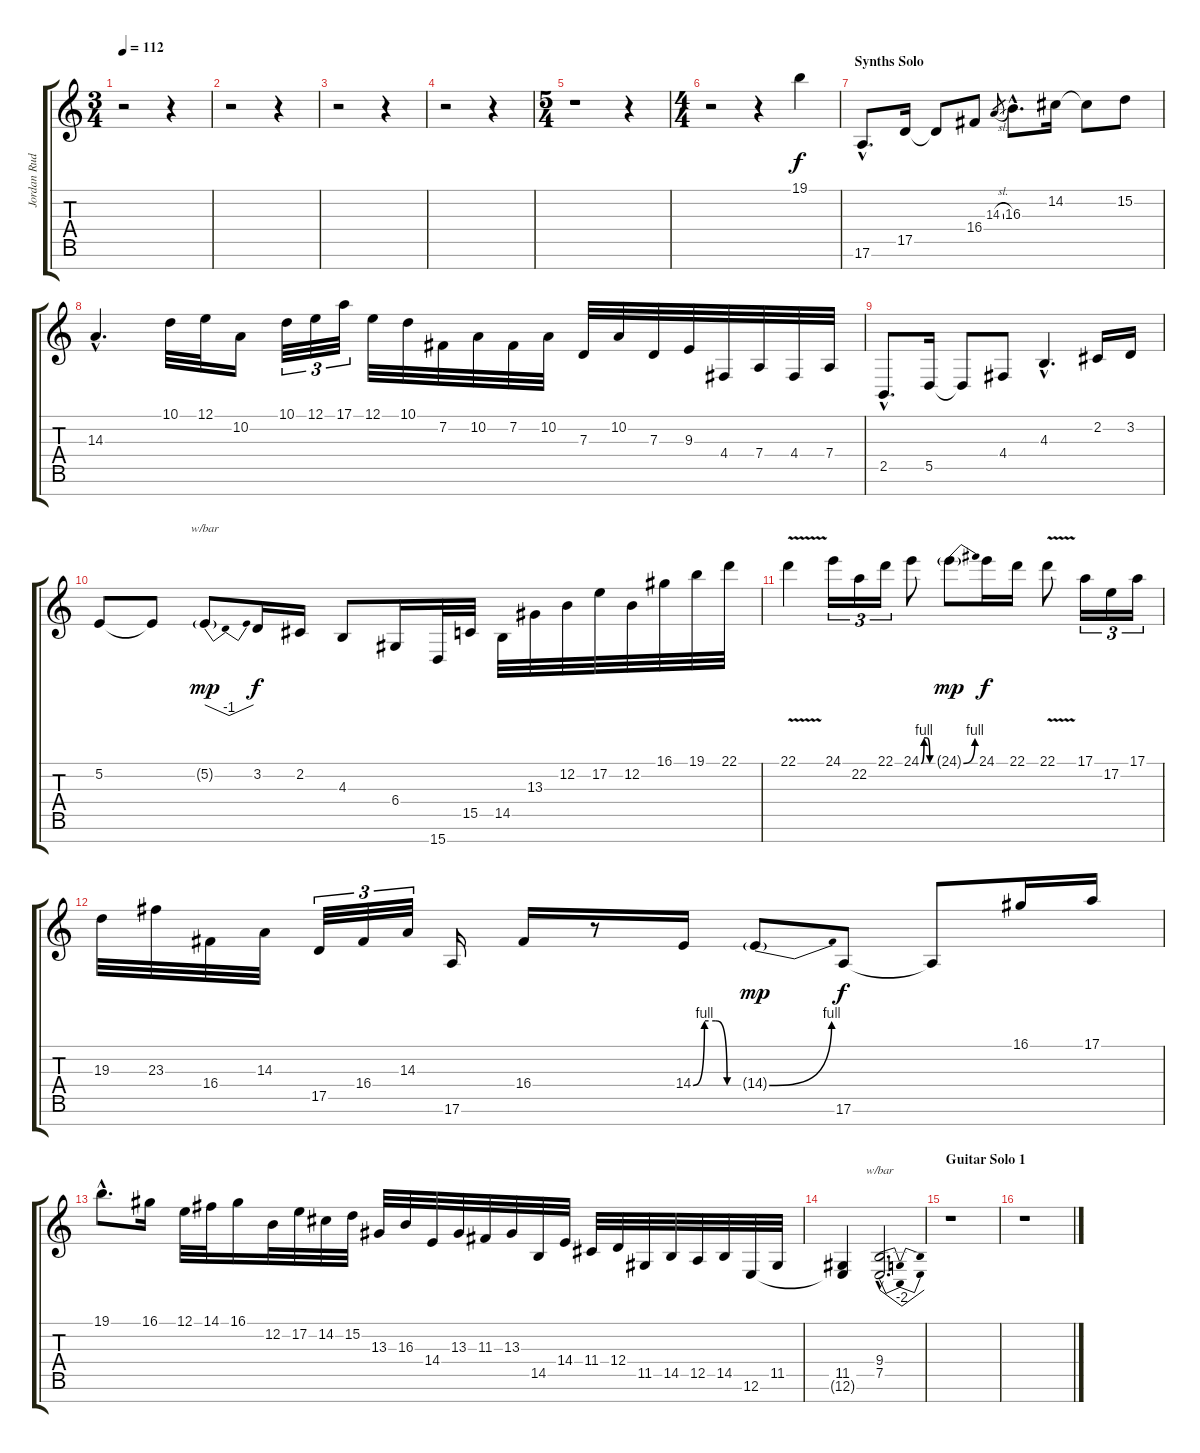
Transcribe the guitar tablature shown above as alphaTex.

\track ("Jordan Rudess" "Jordan Rud") {instrument lead2sawtooth}
\staff {score tabs}
\tuning (E4 B3 G3 D3 A2 E2 B1) {hide}
\ts (3 4)
\tempo 112
\clef g2
\ks c
r.2{dy f} r.4 |
r.2 r.4 |
r.2 r.4 |
r.2 r.4 |
\ts (5 4)
r.1 r.4 |
\ts (4 4)
r.2 r.4 19.1.4{instrument lead1square} |
\section ("" "Synths Solo")
17.6{hac}.8{d} 17.5.16 17.5{t}.8 16.4.8 14.3{sl}.8{gr} 16.3{hac}.8{d} 14.2.16 14.2{t}.8 15.2.8 |
14.3{hac}.4{d} 10.1.32 12.1.32 10.2.16 10.1.32{tu (3 2)} 12.1.32{tu (3 2)} 17.1.32{tu (3 2)} 12.1.32 10.1.32 7.2.32 10.2.32 7.2.32 10.2.32 7.3.32 10.2.32 7.3.32 9.3.32 4.4.32 7.4.32 4.4.32 7.4.32 |
2.5{hac}.8{d} 5.5.16 5.5{t}.8 4.4.8 4.3{hac}.4{d} 2.2.16 3.2.16 |
5.2.8 5.2{t}.8 5.2{g}.8{tbe (dip default 0 0 30 -4 60 0) dy mp} 3.2.16{dy f} 2.2.16 4.3.8 6.4.16 15.7.32 15.5.32 14.5.32 13.3.32 12.2.32 17.2.32 12.2.32 16.1.32 19.1.32 22.1.32 |
22.1{v}.4 24.1.16{tu (3 2)} 22.2.16{tu (3 2)} 22.1.16{tu (3 2)} 24.1{be (custom 0 0 15 4 30 4 45 0 60 0)}.8 24.1{be (bend 0 0 60 4) g}.8{dy mp} 24.1.16{dy f} 22.1.16 22.1{v}.8 17.1.16{tu (3 2)} 17.2.16{tu (3 2)} 17.1.16{tu (3 2)} |
19.3.32 23.3.32 16.4.32 14.3.32 17.5.32{tu (3 2)} 16.4.32{tu (3 2)} 14.3.32{tu (3 2)} 17.6.16 16.4.16 r.8 14.4{be (custom 0 0 15 4 30 4 45 0 60 0)}.16 14.4{be (bend 0 0 60 4) g}.8{dy mp} 17.6.8{dy f} 17.6{t}.8 16.1.16 17.1.16 |
19.1{hac}.8{d} 16.1.16 12.1.32 14.1.32 16.1.16 12.2.32 17.2.32 14.2.32 15.2.32 13.3.32 16.3.32 14.4.32 13.3.32 11.3.32 13.3.32 14.5.32 14.4.32 11.4.32 12.4.32 11.5.32 14.5.32 12.5.32 14.5.32 12.6.32 11.5.32 |
(11.5 12.6{t}).4 (9.4{hac} 7.5{hac}).2{d tbe (dip default 0 0 30 -8 60 0)} |
\section ("" "Guitar Solo 1")
r.1 |
r.1
